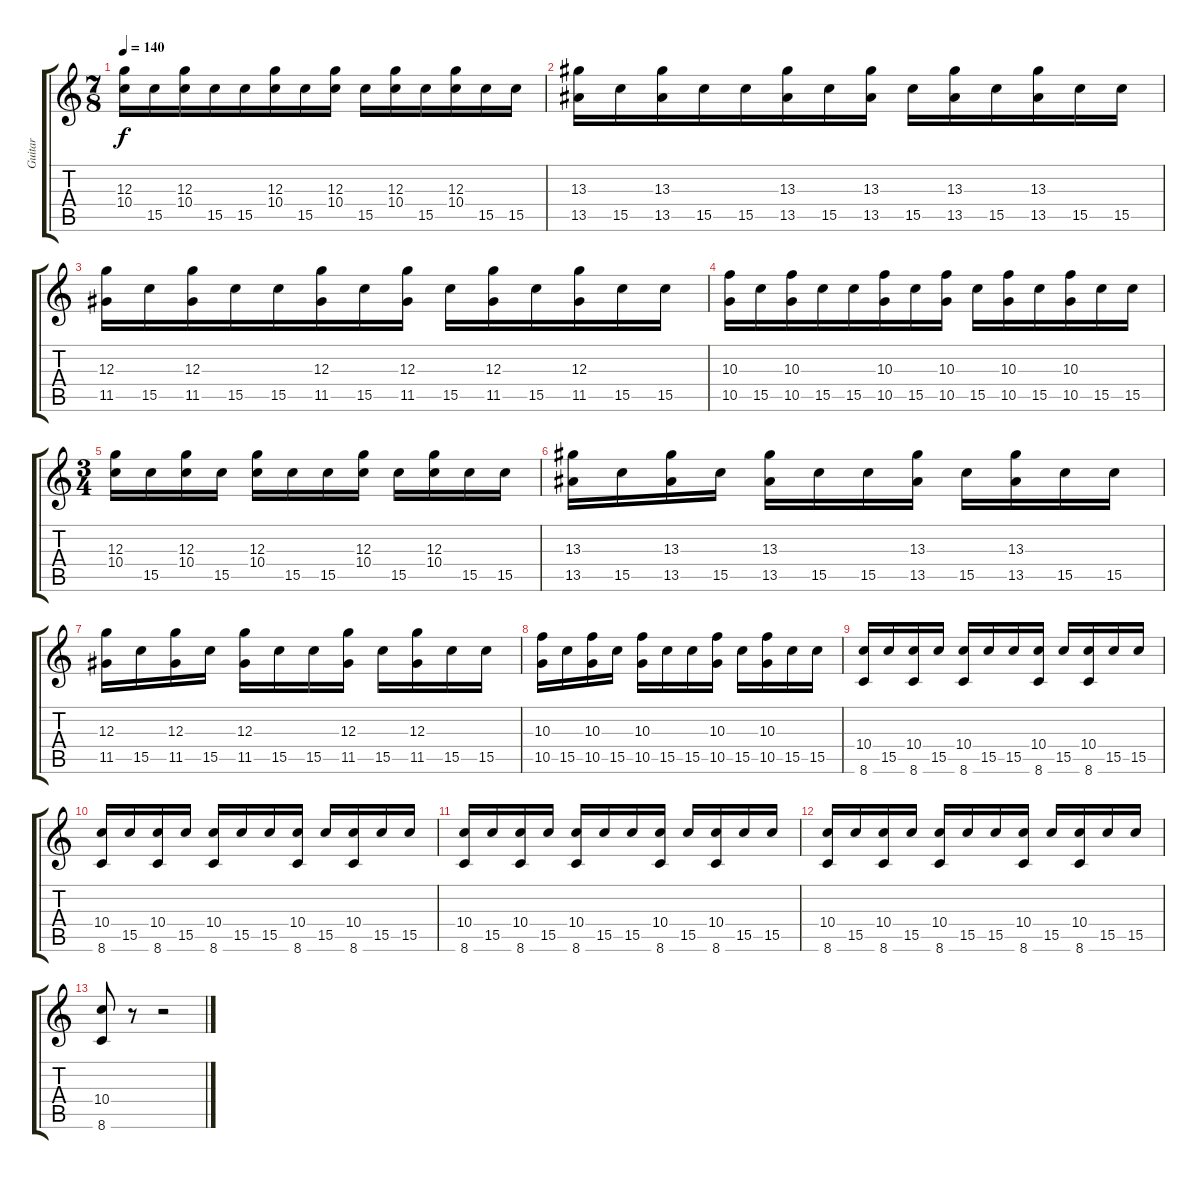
\track ("Guitar" "Guitar") {instrument electricguitarjazz}
\staff {score tabs}
\tuning (E4 B3 G3 D3 A2 E2) {hide}
\ts (7 8)
\tempo 140
\clef g2
\ks c
(12.3 10.4).16{dy f} 15.5.16 (12.3 10.4).16 15.5.16 15.5.16 (12.3 10.4).16 15.5.16 (12.3 10.4).16 15.5.16 (12.3 10.4).16 15.5.16 (12.3 10.4).16 15.5.16 15.5.16 |
(13.3 13.5).16 15.5.16 (13.3 13.5).16 15.5.16 15.5.16 (13.3 13.5).16 15.5.16 (13.3 13.5).16 15.5.16 (13.3 13.5).16 15.5.16 (13.3 13.5).16 15.5.16 15.5.16 |
(12.3 11.5).16 15.5.16 (12.3 11.5).16 15.5.16 15.5.16 (12.3 11.5).16 15.5.16 (12.3 11.5).16 15.5.16 (12.3 11.5).16 15.5.16 (12.3 11.5).16 15.5.16 15.5.16 |
(10.3 10.5).16 15.5.16 (10.3 10.5).16 15.5.16 15.5.16 (10.3 10.5).16 15.5.16 (10.3 10.5).16 15.5.16 (10.3 10.5).16 15.5.16 (10.3 10.5).16 15.5.16 15.5.16 |
\ts (3 4)
(12.3 10.4).16 15.5.16 (12.3 10.4).16 15.5.16 (12.3 10.4).16 15.5.16 15.5.16 (12.3 10.4).16 15.5.16 (12.3 10.4).16 15.5.16 15.5.16 |
(13.3 13.5).16 15.5.16 (13.3 13.5).16 15.5.16 (13.3 13.5).16 15.5.16 15.5.16 (13.3 13.5).16 15.5.16 (13.3 13.5).16 15.5.16 15.5.16 |
(12.3 11.5).16 15.5.16 (12.3 11.5).16 15.5.16 (12.3 11.5).16 15.5.16 15.5.16 (12.3 11.5).16 15.5.16 (12.3 11.5).16 15.5.16 15.5.16 |
(10.3 10.5).16 15.5.16 (10.3 10.5).16 15.5.16 (10.3 10.5).16 15.5.16 15.5.16 (10.3 10.5).16 15.5.16 (10.3 10.5).16 15.5.16 15.5.16 |
(10.4 8.6).16 15.5.16 (10.4 8.6).16 15.5.16 (10.4 8.6).16 15.5.16 15.5.16 (10.4 8.6).16 15.5.16 (10.4 8.6).16 15.5.16 15.5.16 |
(10.4 8.6).16 15.5.16 (10.4 8.6).16 15.5.16 (10.4 8.6).16 15.5.16 15.5.16 (10.4 8.6).16 15.5.16 (10.4 8.6).16 15.5.16 15.5.16 |
(10.4 8.6).16 15.5.16 (10.4 8.6).16 15.5.16 (10.4 8.6).16 15.5.16 15.5.16 (10.4 8.6).16 15.5.16 (10.4 8.6).16 15.5.16 15.5.16 |
(10.4 8.6).16 15.5.16 (10.4 8.6).16 15.5.16 (10.4 8.6).16 15.5.16 15.5.16 (10.4 8.6).16 15.5.16 (10.4 8.6).16 15.5.16 15.5.16 |
(10.4 8.6).8 r.8 r.2
